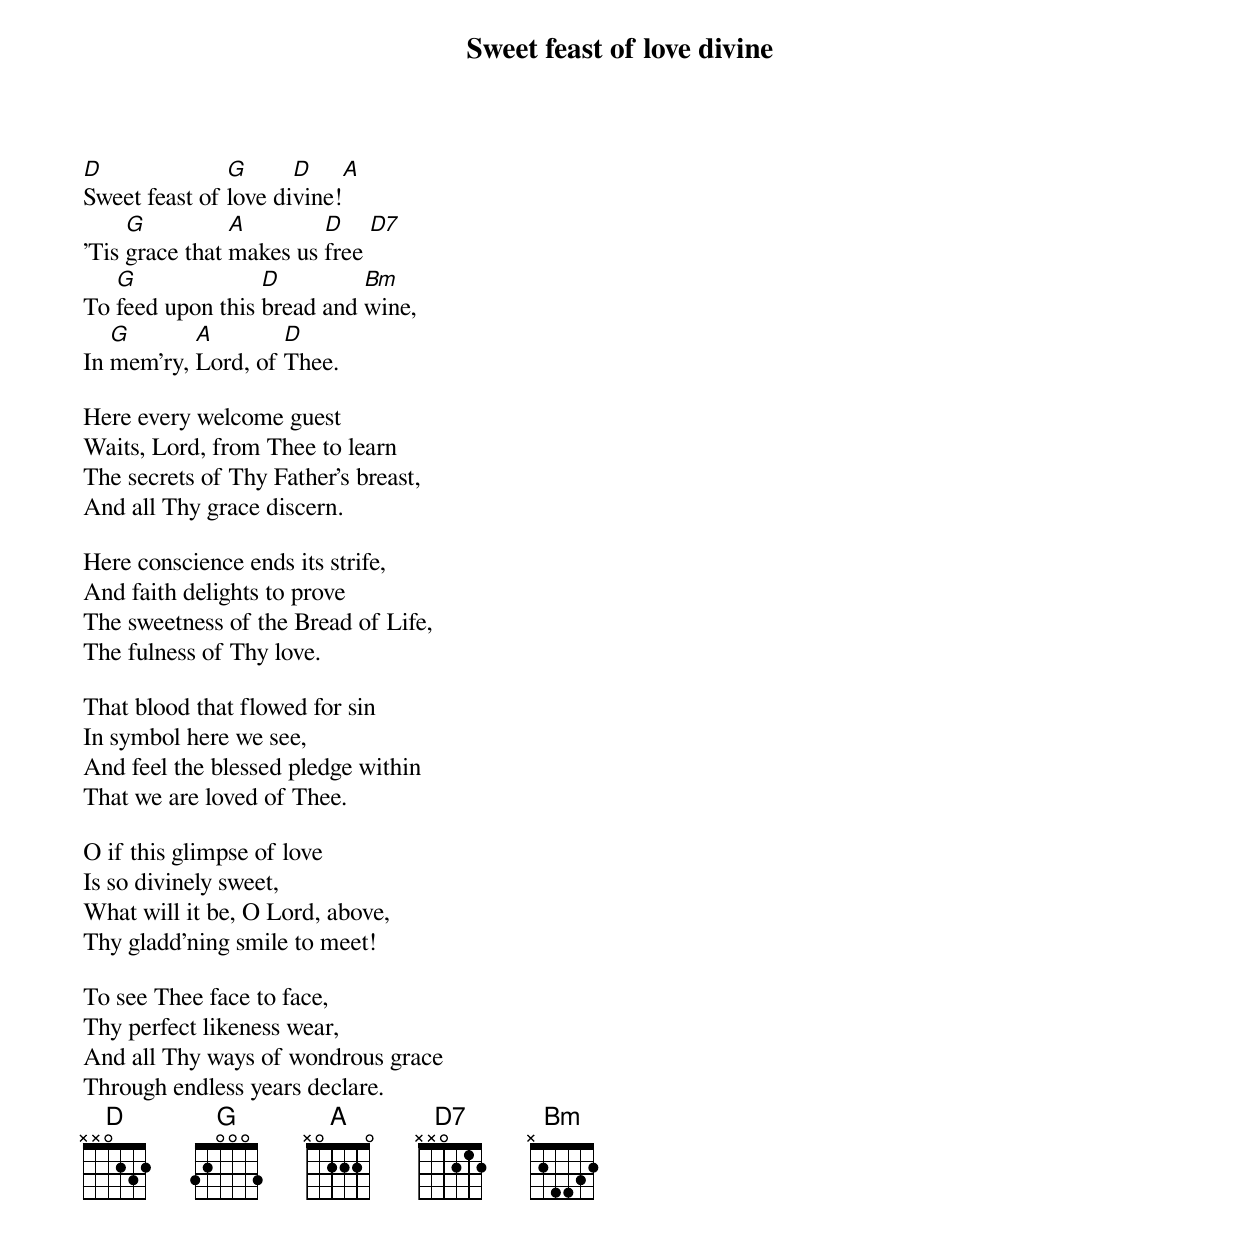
{title: Sweet feast of love divine}
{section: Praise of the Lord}
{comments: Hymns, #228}
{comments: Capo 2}

[D]Sweet feast of [G]love di[D]vine![A]
’Tis [G]grace that [A]makes us [D]free [D7]
To [G]feed upon this [D]bread and [Bm]wine,
In [G]mem’ry, [A]Lord, of [D]Thee.

Here every welcome guest
Waits, Lord, from Thee to learn
The secrets of Thy Father’s breast,
And all Thy grace discern.

Here conscience ends its strife,
And faith delights to prove
The sweetness of the Bread of Life,
The fulness of Thy love.

That blood that flowed for sin
In symbol here we see,
And feel the blessed pledge within
That we are loved of Thee.

O if this glimpse of love
Is so divinely sweet,
What will it be, O Lord, above,
Thy gladd’ning smile to meet!

To see Thee face to face,
Thy perfect likeness wear,
And all Thy ways of wondrous grace
Through endless years declare.
